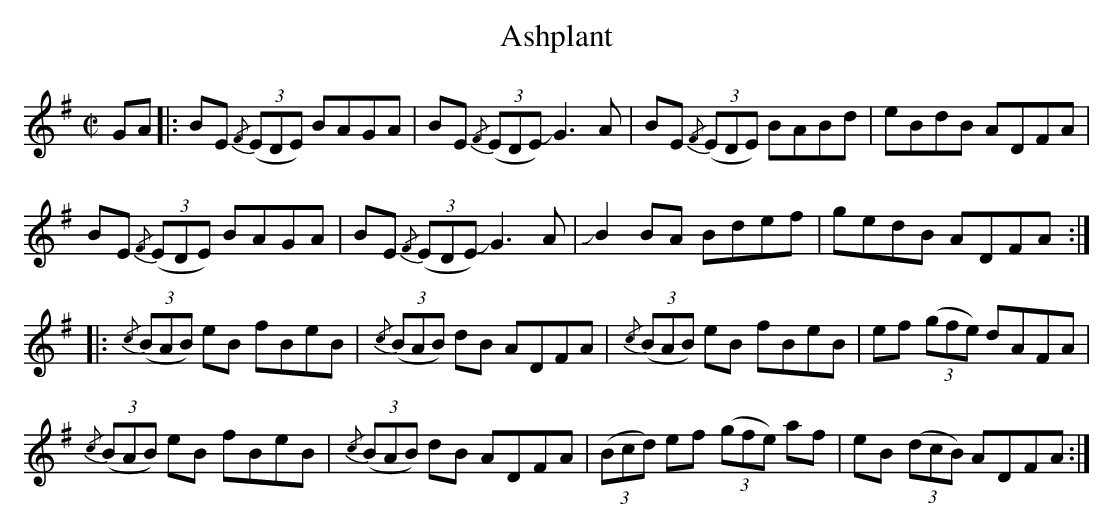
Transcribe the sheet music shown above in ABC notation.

X:1
U: ~ = !turn!
T:Ashplant
M:C|
L:1/8
K:G
GA |: BE (3{/F}(EDE) BAGA | BE (3{/F}(EDE) JG3 A | BE (3{/F}(EDE) BABd | eBdB ADFA |
BE (3{/F}(EDE) BAGA | BE (3{/F}(EDE) JG3 A | JB2 BA Bdef | gedB ADFA ::
(3{/c}(BAB) eB fBeB | (3{/c}(BAB) dB ADFA | (3{/c}(BAB) eB fBeB | ef ((3gfe) dAFA |
(3{/c}(BAB) eB fBeB | (3{/c}(BAB) dB ADFA | ((3Bcd) ef ((3gfe) af | eB ((3dcB) ADFA:|]
